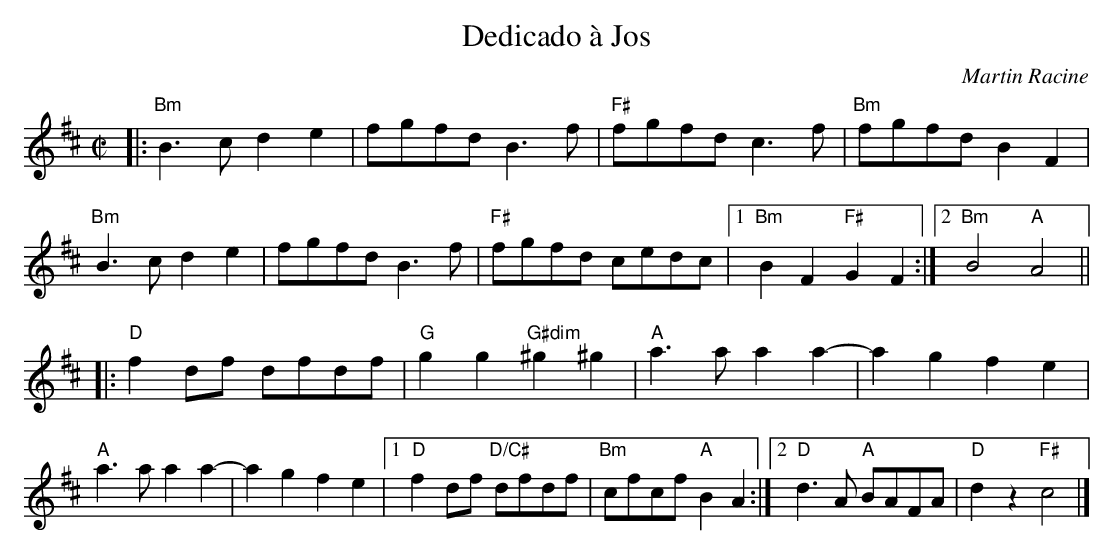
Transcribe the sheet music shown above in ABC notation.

X:1
T:Dedicado \`a Jos
C:Martin Racine
M:C|
K: Bm
|:"Bm" B3cd2e2|fgfdB2>f2| "F#" fgfdc2>f2| "Bm" fgfdB2F2|
"Bm" B2>c2d2e2| fgfdB2>f2| "F#" fgfd cedc |1 "Bm" B2F2 "F#"G2F2:|2 "Bm"B4 "A"A4||
|: "D" f2 df dfdf| "G" g2g2 "G#dim"^g2^g2| "A" a3a a2a2-|a2g2 f2e2|
"A" a3a a2a2-|a2g2 f2e2|1"D" f2 df "D/C#"dfdf|"Bm"cfcf "A"B2A2:|2"D"d2>A2 "A"BAFA|"D"d2z2"F#"c4|]
